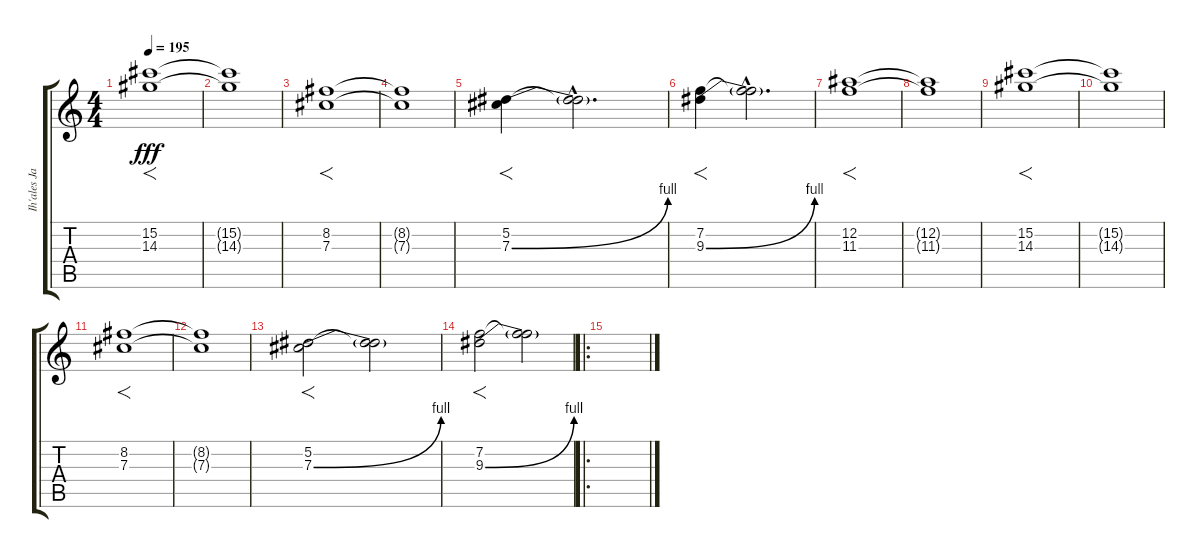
\track ("Ih'ales Jammin'" "Ih'ales Ja") {instrument distortionguitar}
\staff {score tabs}
\tuning (Eb4 Bb3 Gb3 Db3 Ab2 Eb2) {hide}
\ts (4 4)
\tempo 195
\clef g2
\ks c
(15.2 14.3).1{f dy fff} |
(15.2{t} 14.3{t}).1 |
(8.2 7.3).1{f} |
(8.2{t} 7.3{t}).1 |
(5.2 7.3{be (bend 0 0 60 4)}).4{f} (5.2{hac t} 7.3{hac t}).2{d} |
(7.2 9.3{be (bend 0 0 60 4)}).4{f} (7.2{hac t} 9.3{hac t}).2{d} |
(12.2 11.3).1{f} |
(12.2{t} 11.3{t}).1 |
(15.2 14.3).1{f} |
(15.2{t} 14.3{t}).1 |
(8.2 7.3).1{f} |
(8.2{t} 7.3{t}).1 |
(5.2 7.3{be (bend 0 0 60 4)}).2{f} (5.2{t} 7.3{t}).2 |
(7.2 9.3{be (bend 0 0 60 4)}).2{f} (7.2{t} 9.3{t}).2 |
\ro
